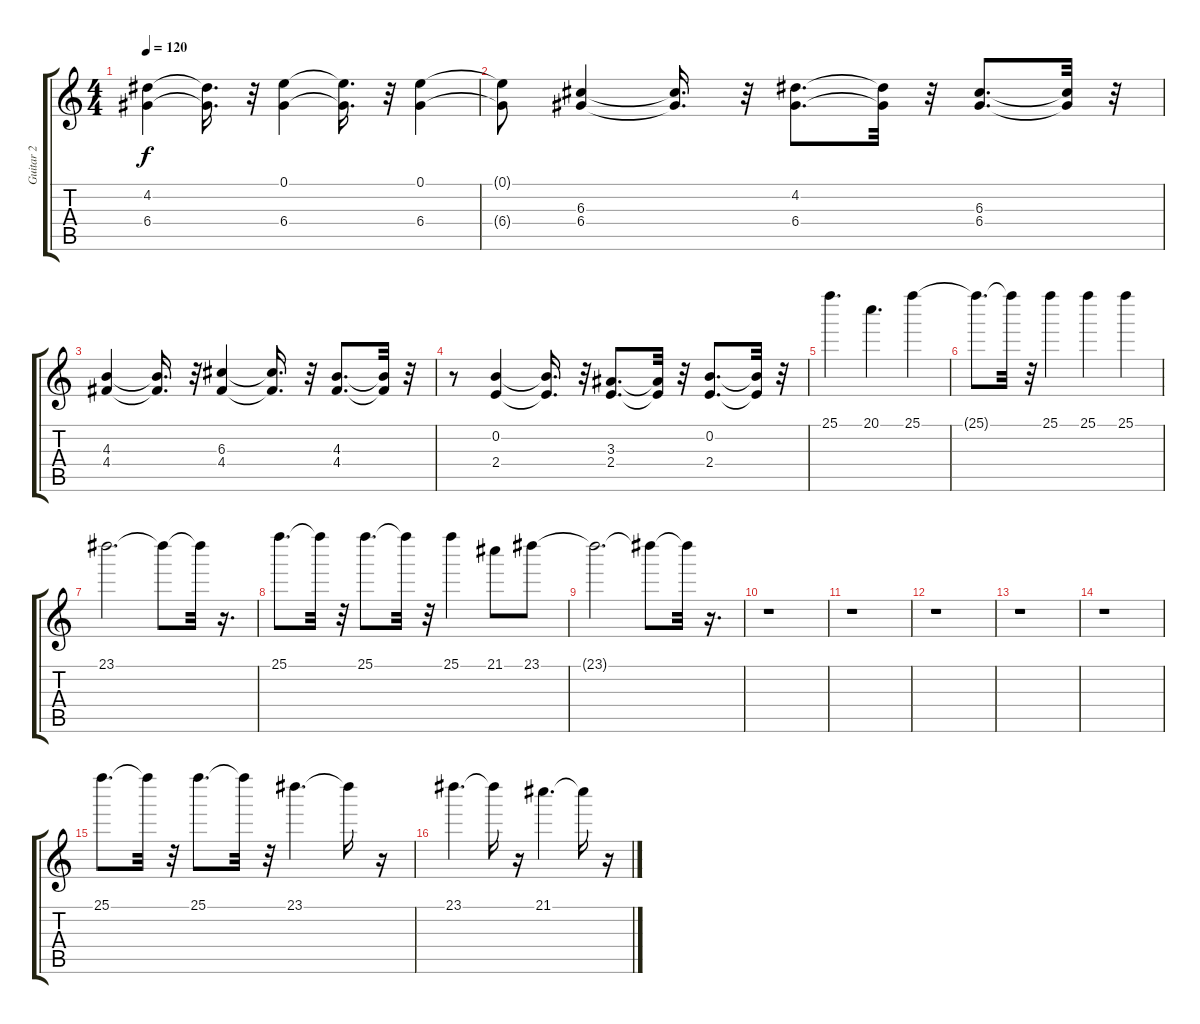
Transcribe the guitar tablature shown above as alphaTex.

\track ("Guitar 2" "Guitar 2") {instrument distortionguitar}
\staff {score tabs}
\tuning (E4 B3 G3 D3 A2 E2) {hide}
\ts (4 4)
\tempo 120
\clef g2
\ks c
(4.2 6.4).4{dy f} (4.2{t} 6.4{t}).16{d} r.32 (0.1 6.4).4 (0.1{t} 6.4{t}).16{d} r.32 (0.1 6.4).4 |
(0.1{t} 6.4{t}).8 (6.3 6.4).4 (6.3{t} 6.4{t}).16{d} r.32 (4.2 6.4).8{d} (4.2{t} 6.4{t}).32 r.32 (6.3 6.4).8{d} (6.3{t} 6.4{t}).32 r.32 |
(4.3 4.4).4 (4.3{t} 4.4{t}).16{d} r.32 (6.3 4.4).4 (6.3{t} 4.4{t}).16{d} r.32 (4.3 4.4).8{d} (4.3{t} 4.4{t}).32 r.32 |
r.8 (0.2 2.4).4 (0.2{t} 2.4{t}).16{d} r.32 (3.3 2.4).8{d} (3.3{t} 2.4{t}).32 r.32 (0.2 2.4).8{d} (0.2{t} 2.4{t}).32 r.32 |
25.1.4{d volume 13} 20.1.4{d volume 13} 25.1.4 |
25.1{t}.8{d} 25.1{t}.32 r.32 25.1.4 25.1.4 25.1.4 |
23.1.2{d} 23.1{t}.8 23.1{t}.32 r.16{d} |
25.1.8{d} 25.1{t}.32 r.32 25.1.8{d} 25.1{t}.32 r.32 25.1.4 21.1.8 23.1.8 |
23.1{t}.2{d} 23.1{t}.8 23.1{t}.32 r.16{d} |
r.1 |
r.1 |
r.1 |
r.1 |
r.1 |
25.1.8{d} 25.1{t}.32 r.32 25.1.8{d} 25.1{t}.32 r.32 23.1.4{d} 23.1{t}.16 r.16 |
23.1.4{d} 23.1{t}.16 r.16 21.1.4{d} 21.1{t}.16 r.16
